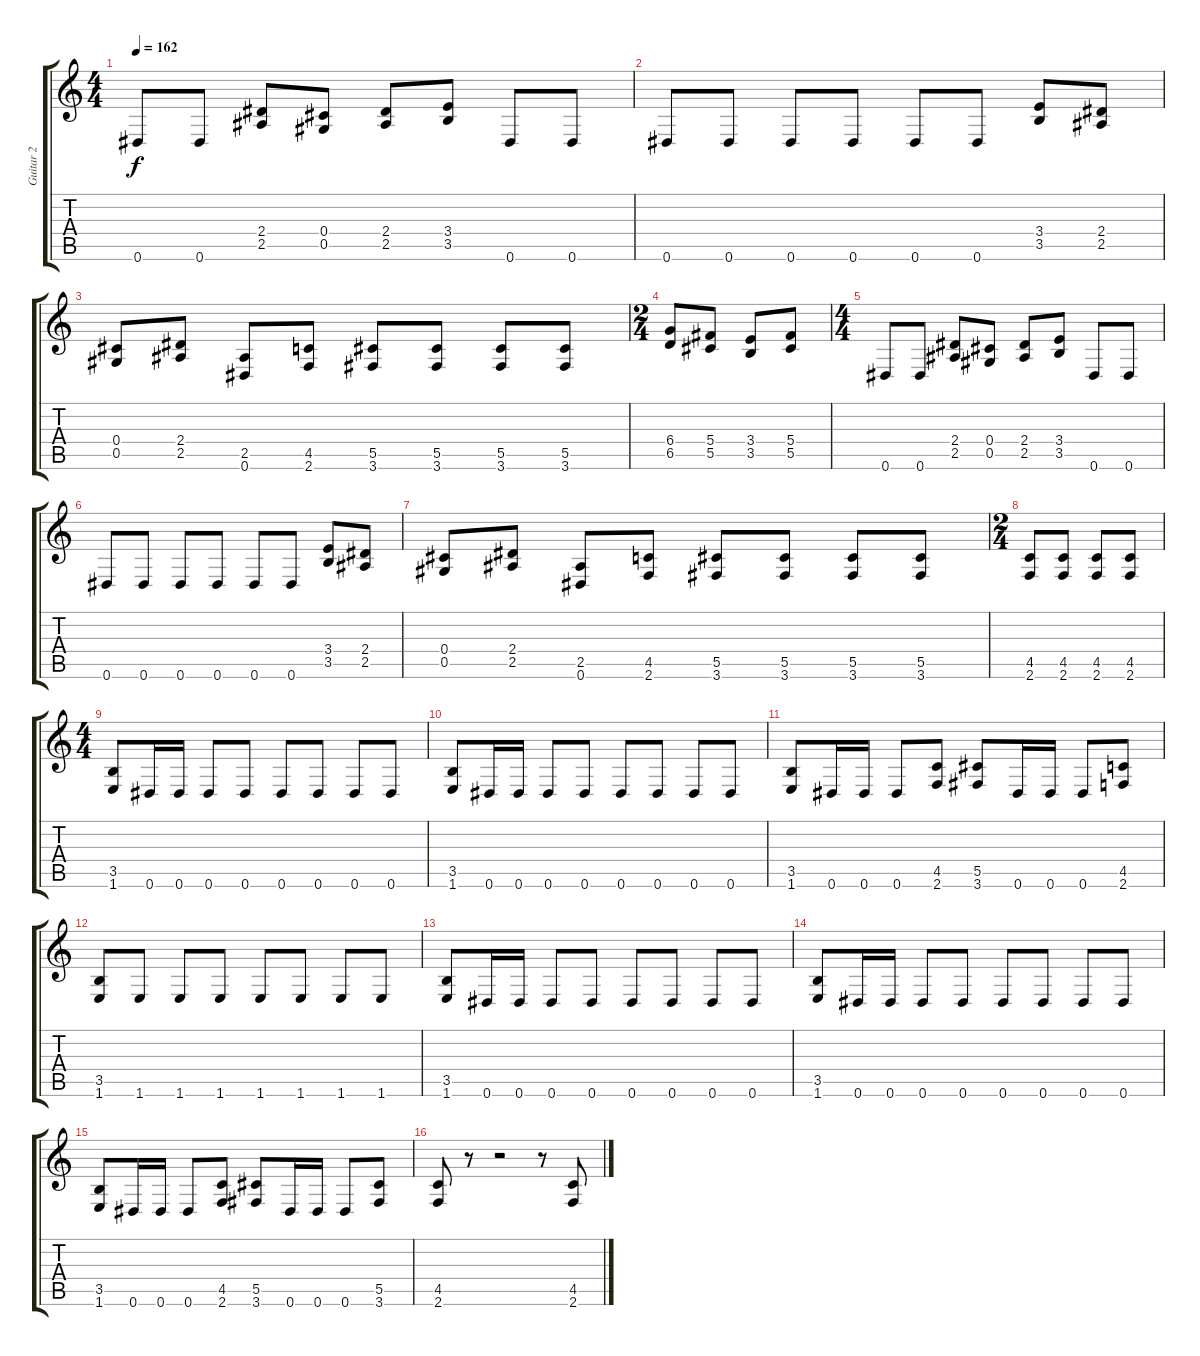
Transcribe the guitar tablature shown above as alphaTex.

\track ("Guitar 2" "Guitar 2") {instrument distortionguitar}
\staff {score tabs}
\tuning (Eb4 Bb3 Gb3 Db3 Ab2 Eb2) {hide}
\ts (4 4)
\tempo 162
\clef g2
\ks c
0.6.8{dy f} 0.6.8 (2.4 2.5).8 (0.4 0.5).8 (2.4 2.5).8 (3.4 3.5).8 0.6.8 0.6.8 |
0.6.8 0.6.8 0.6.8 0.6.8 0.6.8 0.6.8 (3.4 3.5).8 (2.4 2.5).8 |
(0.4 0.5).8 (2.4 2.5).8 (2.5 0.6).8 (4.5 2.6).8 (5.5 3.6).8 (5.5 3.6).8 (5.5 3.6).8 (5.5 3.6).8 |
\ts (2 4)
(6.4 6.5).8 (5.4 5.5).8 (3.4 3.5).8 (5.4 5.5).8 |
\ts (4 4)
0.6.8 0.6.8 (2.4 2.5).8 (0.4 0.5).8 (2.4 2.5).8 (3.4 3.5).8 0.6.8 0.6.8 |
0.6.8 0.6.8 0.6.8 0.6.8 0.6.8 0.6.8 (3.4 3.5).8 (2.4 2.5).8 |
(0.4 0.5).8 (2.4 2.5).8 (2.5 0.6).8 (4.5 2.6).8 (5.5 3.6).8 (5.5 3.6).8 (5.5 3.6).8 (5.5 3.6).8 |
\ts (2 4)
(4.5 2.6).8 (4.5 2.6).8 (4.5 2.6).8 (4.5 2.6).8 |
\ts (4 4)
(3.5 1.6).8 0.6.16 0.6.16 0.6.8 0.6.8 0.6.8 0.6.8 0.6.8 0.6.8 |
(3.5 1.6).8 0.6.16 0.6.16 0.6.8 0.6.8 0.6.8 0.6.8 0.6.8 0.6.8 |
(3.5 1.6).8 0.6.16 0.6.16 0.6.8 (4.5 2.6).8 (5.5 3.6).8 0.6.16 0.6.16 0.6.8 (4.5 2.6).8 |
(3.5 1.6).8 1.6.8 1.6.8 1.6.8 1.6.8 1.6.8 1.6.8 1.6.8 |
(3.5 1.6).8 0.6.16 0.6.16 0.6.8 0.6.8 0.6.8 0.6.8 0.6.8 0.6.8 |
(3.5 1.6).8 0.6.16 0.6.16 0.6.8 0.6.8 0.6.8 0.6.8 0.6.8 0.6.8 |
(3.5 1.6).8 0.6.16 0.6.16 0.6.8 (4.5 2.6).8 (5.5 3.6).8 0.6.16 0.6.16 0.6.8 (5.5 3.6).8 |
(4.5 2.6).8 r.8 r.2 r.8 (4.5 2.6).8
